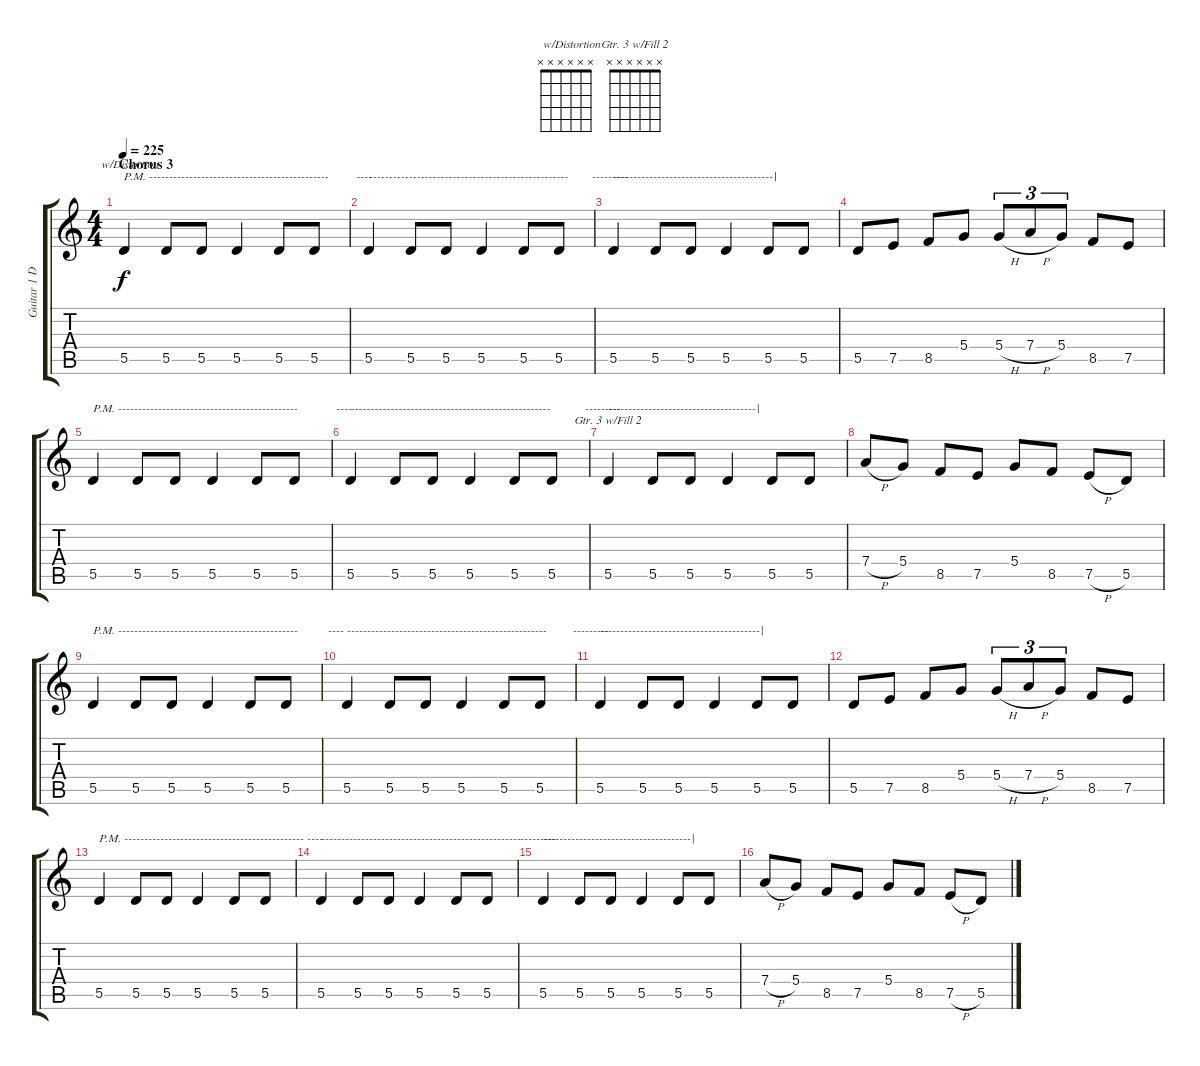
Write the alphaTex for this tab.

\track ("Guitar 1 David Murray" "Guitar 1 D") {instrument electricguitarclean}
\staff {score tabs}
\tuning (E4 B3 G3 D3 A2 E2) {hide}
\chord ("    w/Distortion" x x x x x x) {firstfret 0}
\chord ("Gtr. 3 w/Fill 2" x x x x x x) {firstfret 0}
\ts (4 4)
\section ("" "Chorus 3")
\tempo 225
\clef g2
\ks c
5.5.4{ch "    w/Distortion" txt "P.M. ---------------------------------------------" dy f instrument distortionguitar} 5.5.8 5.5.8 5.5.4 5.5.8 5.5.8{txt "              ----"} |
5.5.4{txt "--------------------------------------------------"} 5.5.8 5.5.8 5.5.4 5.5.8 5.5.8{txt "           ---------"} |
5.5.4{txt "----------------------------------------|"} 5.5.8 5.5.8 5.5.4 5.5.8 5.5.8 |
5.5.8 7.5.8 8.5.8 5.4.8 5.4{h}.8{tu (3 2)} 7.4{h}.8{tu (3 2)} 5.4.8{tu (3 2)} 8.5.8 7.5.8 |
5.5.4{txt "P.M. ---------------------------------------------"} 5.5.8 5.5.8 5.5.4 5.5.8 5.5.8{txt "              ----"} |
5.5.4{txt "--------------------------------------------------"} 5.5.8 5.5.8 5.5.4 5.5.8 5.5.8{txt "           ---------"} |
5.5.4{ch "Gtr. 3 w/Fill 2" txt "-------------------------------------|"} 5.5.8 5.5.8 5.5.4 5.5.8 5.5.8 |
7.4{h}.8 5.4.8 8.5.8 7.5.8 5.4.8 8.5.8 7.5{h}.8 5.5.8 |
5.5.4{txt "P.M. ---------------------------------------------"} 5.5.8 5.5.8 5.5.4 5.5.8 5.5.8{txt "              ----"} |
5.5.4{txt "--------------------------------------------------"} 5.5.8 5.5.8 5.5.4 5.5.8 5.5.8{txt "           ---------"} |
5.5.4{txt "----------------------------------------|"} 5.5.8 5.5.8 5.5.4 5.5.8 5.5.8 |
5.5.8 7.5.8 8.5.8 5.4.8 5.4{h}.8{tu (3 2)} 7.4{h}.8{tu (3 2)} 5.4.8{tu (3 2)} 8.5.8 7.5.8 |
5.5.4{txt "P.M. ---------------------------------------------"} 5.5.8 5.5.8 5.5.4 5.5.8 5.5.8{txt "              ----"} |
5.5.4{txt "--------------------------------------------------"} 5.5.8 5.5.8 5.5.4 5.5.8 5.5.8{txt "           ---------"} |
5.5.4{txt "-------------------------------------|"} 5.5.8 5.5.8 5.5.4 5.5.8 5.5.8 |
7.4{h}.8 5.4.8 8.5.8 7.5.8 5.4.8 8.5.8 7.5{h}.8 5.5.8
